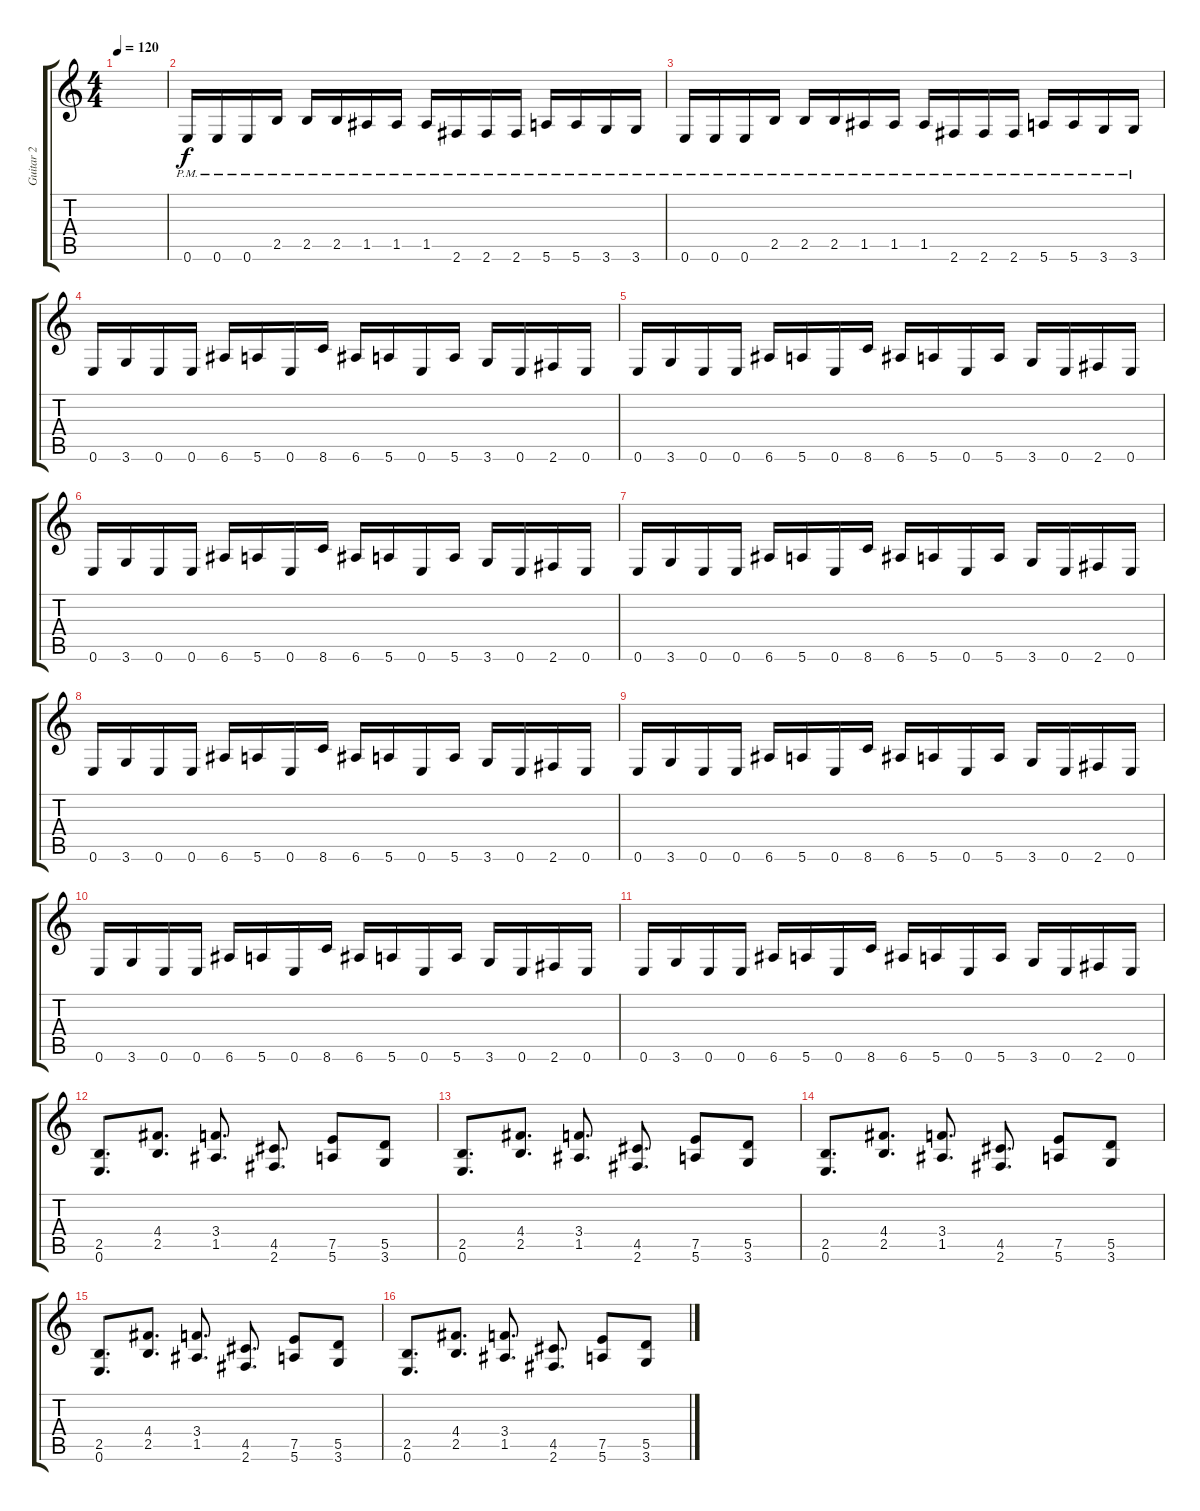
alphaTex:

\track ("Guitar 2" "Guitar 2") {instrument overdrivenguitar}
\staff {score tabs}
\tuning (E4 B3 G3 D3 A2 E2) {hide}
\ts (4 4)
\tempo 120
\clef g2
\ks c
|
0.6{pm}.16 0.6{pm}.16 0.6{pm}.16 2.5{pm}.16 2.5{pm}.16 2.5{pm}.16 1.5{pm}.16 1.5{pm}.16 1.5{pm}.16 2.6{pm}.16 2.6{pm}.16 2.6{pm}.16 5.6{pm}.16 5.6{pm}.16 3.6{pm}.16 3.6{pm}.16 |
0.6{pm}.16 0.6{pm}.16 0.6{pm}.16 2.5{pm}.16 2.5{pm}.16 2.5{pm}.16 1.5{pm}.16 1.5{pm}.16 1.5{pm}.16 2.6{pm}.16 2.6{pm}.16 2.6{pm}.16 5.6{pm}.16 5.6{pm}.16 3.6{pm}.16 3.6{pm}.16 |
0.6.16 3.6.16 0.6.16 0.6.16 6.6.16 5.6.16 0.6.16 8.6.16 6.6.16 5.6.16 0.6.16 5.6.16 3.6.16 0.6.16 2.6.16 0.6.16 |
0.6.16 3.6.16 0.6.16 0.6.16 6.6.16 5.6.16 0.6.16 8.6.16 6.6.16 5.6.16 0.6.16 5.6.16 3.6.16 0.6.16 2.6.16 0.6.16 |
0.6.16 3.6.16 0.6.16 0.6.16 6.6.16 5.6.16 0.6.16 8.6.16 6.6.16 5.6.16 0.6.16 5.6.16 3.6.16 0.6.16 2.6.16 0.6.16 |
0.6.16 3.6.16 0.6.16 0.6.16 6.6.16 5.6.16 0.6.16 8.6.16 6.6.16 5.6.16 0.6.16 5.6.16 3.6.16 0.6.16 2.6.16 0.6.16 |
0.6.16 3.6.16 0.6.16 0.6.16 6.6.16 5.6.16 0.6.16 8.6.16 6.6.16 5.6.16 0.6.16 5.6.16 3.6.16 0.6.16 2.6.16 0.6.16 |
0.6.16 3.6.16 0.6.16 0.6.16 6.6.16 5.6.16 0.6.16 8.6.16 6.6.16 5.6.16 0.6.16 5.6.16 3.6.16 0.6.16 2.6.16 0.6.16 |
0.6.16 3.6.16 0.6.16 0.6.16 6.6.16 5.6.16 0.6.16 8.6.16 6.6.16 5.6.16 0.6.16 5.6.16 3.6.16 0.6.16 2.6.16 0.6.16 |
0.6.16 3.6.16 0.6.16 0.6.16 6.6.16 5.6.16 0.6.16 8.6.16 6.6.16 5.6.16 0.6.16 5.6.16 3.6.16 0.6.16 2.6.16 0.6.16 |
(2.5 0.6).8{d} (4.4 2.5).8{d} (3.4 1.5).8{d} (4.5 2.6).8{d} (7.5 5.6).8 (5.5 3.6).8 |
(2.5 0.6).8{d} (4.4 2.5).8{d} (3.4 1.5).8{d} (4.5 2.6).8{d} (7.5 5.6).8 (5.5 3.6).8 |
(2.5 0.6).8{d} (4.4 2.5).8{d} (3.4 1.5).8{d} (4.5 2.6).8{d} (7.5 5.6).8 (5.5 3.6).8 |
(2.5 0.6).8{d} (4.4 2.5).8{d} (3.4 1.5).8{d} (4.5 2.6).8{d} (7.5 5.6).8 (5.5 3.6).8 |
(2.5 0.6).8{d} (4.4 2.5).8{d} (3.4 1.5).8{d} (4.5 2.6).8{d} (7.5 5.6).8 (5.5 3.6).8
